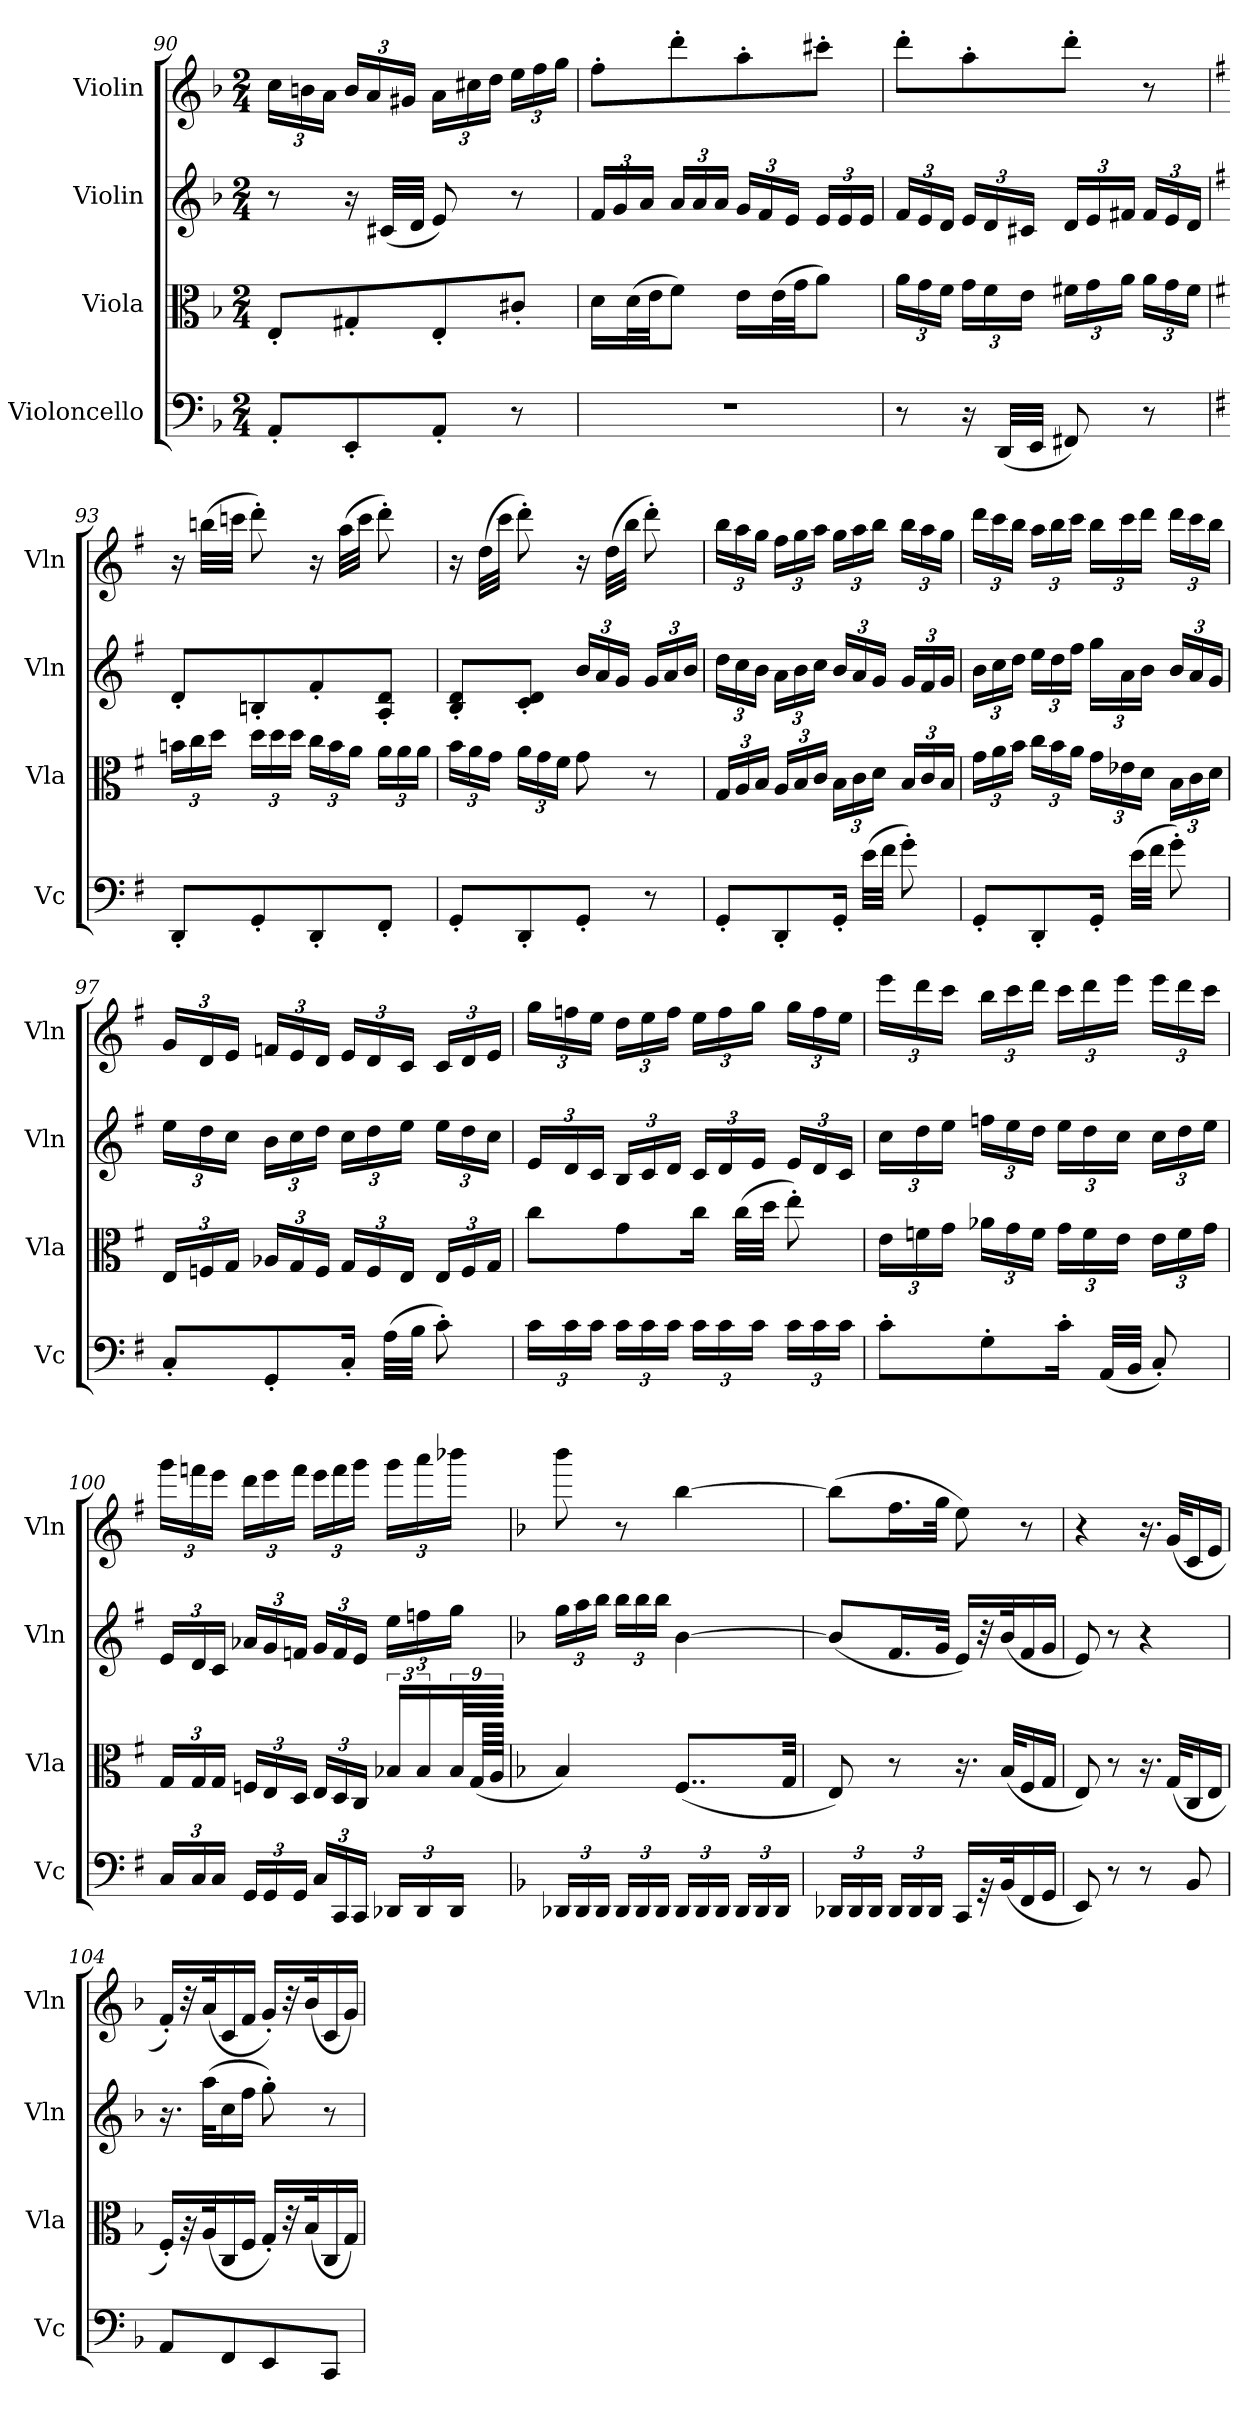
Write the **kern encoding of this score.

**kern	**kern	**kern	**kern
*part4	*part3	*part2	*part1
*staff4	*staff3	*staff2	*staff1
*I"Violoncello	*I"Viola	*I"Violin	*I"Violin
*I'Vc	*I'Vla	*I'Vln	*I'Vln
*clefF4	*clefC3	*clefG2	*clefG2
*k[b-]	*k[b-]	*k[b-]	*k[b-]
*F:	*F:	*F:	*F:
*M2/4	*M2/4	*M2/4	*M2/4
=90	=90	=90	=90
8AA'/L	8E'/L	8r	24cc\LL
.	.	.	24bn\
.	.	.	24a\JJ
8EE'/	8G#X'/	16r	24b/LL
.	.	.	24a/
.	.	(32c#X/LLL	.
.	.	.	24g#X/JJ
.	.	32d/JJJ	.
8AA'/J	8E'/	8e/)	24a\LL
.	.	.	24cc#X\
.	.	.	24dd\JJ
8r	8c#X'/J	8r	24ee\LL
.	.	.	24ff\
.	.	.	24gg\JJ
=91	=91	=91	=91
2r	16d\LL	24f/LL	8ff'\L
.	.	24g/	.
.	(32d\L	.	.
.	.	24a/JJ	.
.	32e\JJ	.	.
.	8f\J)	24a/LL	8ddd'\
.	.	24a/	.
.	.	24a/JJ	.
.	16e\LL	24g/LL	8aa'\
.	.	24f/	.
.	(32e\L	.	.
.	.	24e/JJ	.
.	32g\JJ	.	.
.	8a\J)	24e/LL	8ccc#X'\J
.	.	24e/	.
.	.	24e/JJ	.
=92	=92	=92	=92
8r	24a\LL	24f/LL	8ddd'\L
.	24g\	24e/	.
.	24f\JJ	24d/JJ	.
16r	24g\LL	24e/LL	8aa'\
.	24f\	24d/	.
(32DD/LLL	.	.	.
.	24e\JJ	24c#X/JJ	.
32EE/JJJ	.	.	.
8FF#X/)	24f#X\LL	24d/LL	8ddd'\J
.	24g\	24e/	.
.	24a\JJ	24f#X/JJ	.
8r	24a\LL	24f#/LL	8r
.	24g\	24e/	.
.	24f#\JJ	24d/JJ	.
=93	=93	=93	=93
*k[f#]	*k[f#]	*k[f#]	*k[f#]
8DD'/L	24bn\LL	8d'/L	16r
.	24cc\	.	.
.	.	.	(32bbn\LLL
.	24dd\JJ	.	.
.	.	.	32cccn\JJJ
8GG'/	24dd\LL	8Bn'/	8ddd'\)
.	24dd\	.	.
.	24dd\JJ	.	.
8DD'/	24cc\LL	8f#'/	16r
.	24b\	.	.
.	.	.	(32aa\LLL
.	24a\JJ	.	.
.	.	.	32ccc\JJJ
8FF#'/J	24a\LL	8A'/ 8d'/J	8ddd'\)
.	24a\	.	.
.	24a\JJ	.	.
=94	=94	=94	=94
8GG'/L	24b\LL	8B'/ 8d'/L	16r
.	24a\	.	.
.	.	.	(32dd\LLL
.	24g\JJ	.	.
.	.	.	32ccc\JJJ
8DD'/	24a\LL	8c'/ 8d'/J	8ddd'\)
.	24g\	.	.
.	24f#\JJ	.	.
8GG'/J	8g\	24b/LL	16r
.	.	24a/	.
.	.	.	(32dd\LLL
.	.	24g/JJ	.
.	.	.	32bb\JJJ
8r	8r	24g/LL	8ddd'\)
.	.	24a/	.
.	.	24b/JJ	.
=95	=95	=95	=95
8GG'/L	24G/LL	24dd\LL	24bb\LL
.	24A/	24cc\	24aa\
.	24B/JJ	24b\JJ	24gg\JJ
8DD'/	24A/LL	24a\LL	24ff#\LL
.	24B/	24b\	24gg\
.	24c/JJ	24cc\JJ	24aa\JJ
16GG'/Jk	24B\LL	24b/LL	24gg\LL
.	24c\	24a/	24aa\
(32e\LLL	.	.	.
.	24d\JJ	24g/JJ	24bb\JJ
32f#\JJJ	.	.	.
8g'\)	24B/LL	24g/LL	24bb\LL
.	24c/	24f#/	24aa\
.	24B/JJ	24g/JJ	24gg\JJ
=96	=96	=96	=96
8GG'/L	24g\LL	24b\LL	24ddd\LL
.	24a\	24cc\	24ccc\
.	24b\JJ	24dd\JJ	24bb\JJ
8DD'/	24cc\LL	24ee\LL	24aa\LL
.	24b\	24dd\	24bb\
.	24a\JJ	24ff#\JJ	24ccc\JJ
16GG'/Jk	24g\LL	24gg\LL	24bb\LL
.	24e-X\	24a\	24ccc\
(32e\LLL	.	.	.
.	24d\JJ	24b\JJ	24ddd\JJ
32f#\JJJ	.	.	.
8g'\)	24B\LL	24b/LL	24ddd\LL
.	24c\	24a/	24ccc\
.	24d\JJ	24g/JJ	24bb\JJ
=97	=97	=97	=97
8C'/L	24E/LL	24ee\LL	24g/LL
.	24Fn/	24dd\	24d/
.	24G/JJ	24cc\JJ	24e/JJ
8GG'/	24A-X/LL	24b\LL	24fn/LL
.	24G/	24cc\	24e/
.	24F/JJ	24dd\JJ	24d/JJ
16C'/Jk	24G/LL	24cc\LL	24e/LL
.	24F/	24dd\	24d/
(32A\LLL	.	.	.
.	24E/JJ	24ee\JJ	24c/JJ
32B\JJJ	.	.	.
8c'\)	24E/LL	24ee\LL	24c/LL
.	24F/	24dd\	24d/
.	24G/JJ	24cc\JJ	24e/JJ
=98	=98	=98	=98
24c\LL	8cc\L	24e/LL	24gg\LL
24c\	.	24d/	24ffn\
24c\JJ	.	24c/JJ	24ee\JJ
24c\LL	8g\	24B/LL	24dd\LL
24c\	.	24c/	24ee\
24c\JJ	.	24d/JJ	24ff\JJ
24c\LL	16cc\Jk	24c/LL	24ee\LL
24c\	.	24d/	24ff\
.	(32cc\LLL	.	.
24c\JJ	.	24e/JJ	24gg\JJ
.	32dd\JJJ	.	.
24c\LL	8ee'\)	24e/LL	24gg\LL
24c\	.	24d/	24ff\
24c\JJ	.	24c/JJ	24ee\JJ
=99	=99	=99	=99
8c'\L	24e\LL	24cc\LL	24eee\LL
.	24fn\	24dd\	24ddd\
.	24g\JJ	24ee\JJ	24ccc\JJ
8G'\	24a-X\LL	24ffn\LL	24bb\LL
.	24g\	24ee\	24ccc\
.	24f\JJ	24dd\JJ	24ddd\JJ
16c'\Jk	24g\LL	24ee\LL	24ccc\LL
.	24f\	24dd\	24ddd\
(32AA/LLL	.	.	.
.	24e\JJ	24cc\JJ	24eee\JJ
32BB/JJJ	.	.	.
8C'/)	24e\LL	24cc\LL	24eee\LL
.	24f\	24dd\	24ddd\
.	24g\JJ	24ee\JJ	24ccc\JJ
=100	=100	=100	=100
24C/LL	24G/LL	24e/LL	24ggg\LL
24C/	24G/	24d/	24fffn\
24C/JJ	24G/JJ	24c/JJ	24eee\JJ
24GG/LL	24Fn/LL	24a-X/LL	24ddd\LL
24GG/	24E/	24g/	24eee\
24GG/JJ	24D/JJ	24fn/JJ	24fff\JJ
24C/LL	24E/LL	24g/LL	24eee\LL
24CC/	24D/	24f/	24fff\
24CC/JJ	24C/JJ	24e/JJ	24ggg\JJ
24DD-X/LL	24B-X/LL	24ee\LL	24ggg\LL
24DD-/	24B-/	24ffn\	24aaa\
24DD-/JJ	72B-/JJkk	24gg\JJ	24bbb-X\JJ
.	(72G/LLLL	.	.
.	72A/JJJJ	.	.
=101	=101	=101	=101
*k[b-]	*k[b-]	*k[b-]	*k[b-]
24DD-X/LL	4B-/)	24gg\LL	8bbb-\
24DD-/	.	24aa\	.
24DD-/JJ	.	24bb-\JJ	.
24DD-/LL	.	24bb-\LL	8r
24DD-/	.	24bb-\	.
24DD-/JJ	.	24bb-\JJ	.
24DD-/LL	(8..F/L	[4b-\	[4bb-\
24DD-/	.	.	.
24DD-/JJ	.	.	.
24DD-/LL	.	.	.
24DD-/	.	.	.
24DD-/JJ	.	.	.
.	32G/Jkk	.	.
=102	=102	=102	=102
24DD-X/LL	8E/)	(8b-/L]	(8bb-\L]
24DD-/	.	.	.
24DD-/JJ	.	.	.
24DD-/LL	8r	16.f/L	16.ff\L
24DD-/	.	.	.
24DD-/JJ	.	.	.
.	.	32g/JJk	32gg\JJk
16CC/LL	16.r	16e/LL)	8ee\)
32r	.	32r	.
(32BB-/K	(32B-/KLL	(32b-/K	.
16FF/	16F/	16f/	8r
16GG/JJ	16G/JJ	16g/JJ	.
=103	=103	=103	=103
8EE/)	8E/)	8e/)	4r
8r	8r	8r	.
8r	16.r	4r	16.r
.	(32G/KLL	.	(32g/KLL
8BB-/	16C/	.	16c/
.	16E/JJ	.	16e/JJ
=104	=104	=104	=104
8AA/L	16F'/LL)	16.r	16f'/LL)
.	32r	.	32r
.	(32A/K	(32aa\KLL	(32a/K
8FF/	16C/	16cc\	16c/
.	16F/JJ	16ff\JJ	16f/JJ
8EE/	16G'/LL)	8gg'\)	16g'/LL)
.	32r	.	32r
.	(32B-/K	.	(32b-/K
8CC/J	16C/	8r	16c/
.	16G/JJ)	.	16g/JJ)
=	=	=	=
*-	*-	*-	*-
